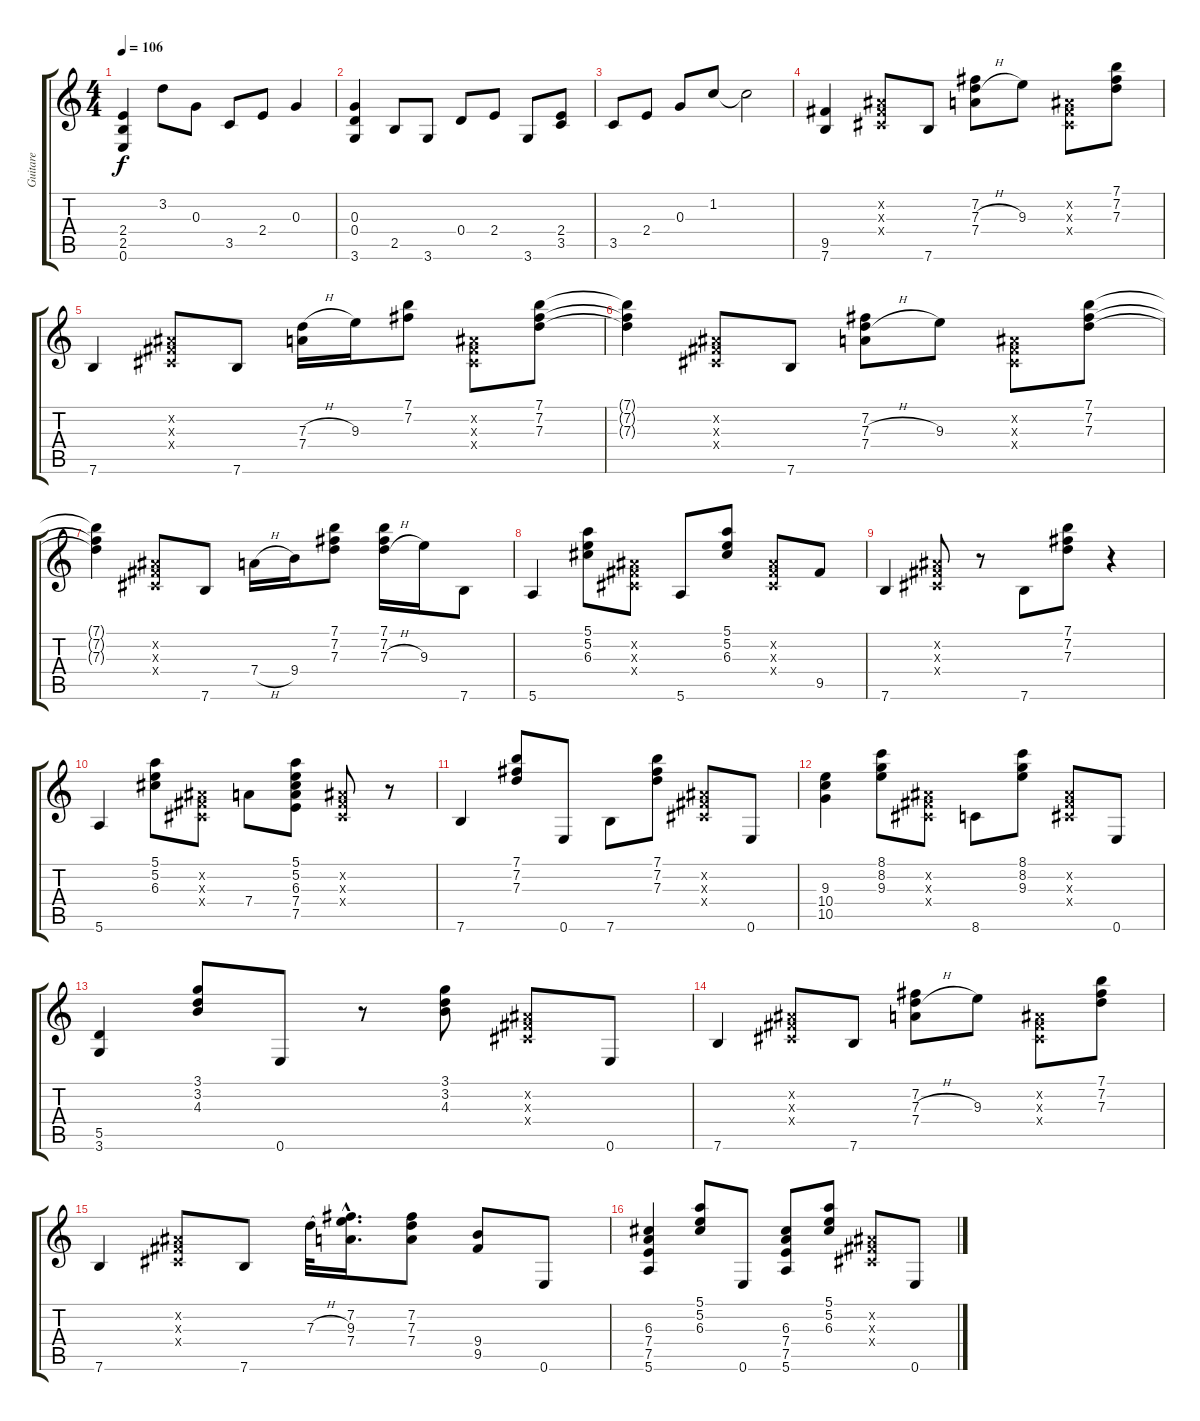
\track ("Guitare" "Guitare") {instrument overdrivenguitar}
\staff {score tabs}
\tuning (E4 B3 G3 D3 A2 E2) {hide}
\ts (4 4)
\tempo 106
\clef g2
\ks c
(2.4 2.5 0.6).4{dy f} 3.2.8 0.3.8 3.5.8 2.4.8 0.3.4 |
(0.3 0.4 3.6).4 2.5.8 3.6.8 0.4.8 2.4.8 3.6.8 (2.4 3.5).8 |
3.5.8 2.4.8 0.3.8 1.2.8 1.2{t}.2 |
(9.5 7.6).4 (-1.2{x} -1.3{x} -1.4{x}).8 7.6.8 (7.2 7.3{h} 7.4).8 9.3.8 (-1.2{x} -1.3{x} -1.4{x}).8 (7.1 7.2 7.3).8 |
7.6.4 (-1.2{x} -1.3{x} -1.4{x}).8 7.6.8 (7.3{h} 7.4).16 9.3.16 (7.1 7.2).8 (-1.2{x} -1.3{x} -1.4{x}).8 (7.1 7.2 7.3).8 |
(7.1{t} 7.2{t} 7.3{t}).4 (-1.2{x} -1.3{x} -1.4{x}).8 7.6.8 (7.2 7.3{h} 7.4).8 9.3.8 (-1.2{x} -1.3{x} -1.4{x}).8 (7.1 7.2 7.3).8 |
(7.1{t} 7.2{t} 7.3{t}).4 (-1.2{x} -1.3{x} -1.4{x}).8 7.6.8 7.4{h}.16 9.4.16 (7.1 7.2 7.3).8 (7.1 7.2 7.3{h}).16 9.3.16 7.6.8 |
5.6.4 (5.1 5.2 6.3).8 (-1.2{x} -1.3{x} -1.4{x}).8 5.6.8 (5.1 5.2 6.3).8 (-1.2{x} -1.3{x} -1.4{x}).8 9.5.8 |
7.6.4 (-1.2{x} -1.3{x} -1.4{x}).8 r.8 7.6.8 (7.1 7.2 7.3).8 r.4 |
5.6.4 (5.1 5.2 6.3).8 (-1.2{x} -1.3{x} -1.4{x}).8 7.4.8 (5.1 5.2 6.3 7.4 7.5).8 (-1.2{x} -1.3{x} -1.4{x}).8 r.8 |
7.6.4 (7.1 7.2 7.3).8 0.6.8 7.6.8 (7.1 7.2 7.3).8 (-1.2{x} -1.3{x} -1.4{x}).8 0.6.8 |
(9.3 10.4 10.5).4 (8.1 8.2 9.3).8 (-1.2{x} -1.3{x} -1.4{x}).8 8.6.8 (8.1 8.2 9.3).8 (-1.2{x} -1.3{x} -1.4{x}).8 0.6.8 |
(5.5 3.6).4 (3.1 3.2 4.3).8 0.6.8 r.8 (3.1 3.2 4.3).8 (-1.2{x} -1.3{x} -1.4{x}).8 0.6.8 |
7.6.4 (-1.2{x} -1.3{x} -1.4{x}).8 7.6.8 (7.2 7.3{h} 7.4).8 9.3.8 (-1.2{x} -1.3{x} -1.4{x}).8 (7.1 7.2 7.3).8 |
7.6.4 (-1.2{x} -1.3{x} -1.4{x}).8 7.6.8 7.3{h}.32 (7.2{hac} 9.3{hac} 7.4{hac}).16{d} (7.2 7.3 7.4).8 (9.4 9.5).8 0.6.8 |
(6.3 7.4 7.5 5.6).4 (5.1 5.2 6.3).8 0.6.8 (6.3 7.4 7.5 5.6).8 (5.1 5.2 6.3).8 (-1.2{x} -1.3{x} -1.4{x}).8 0.6.8
